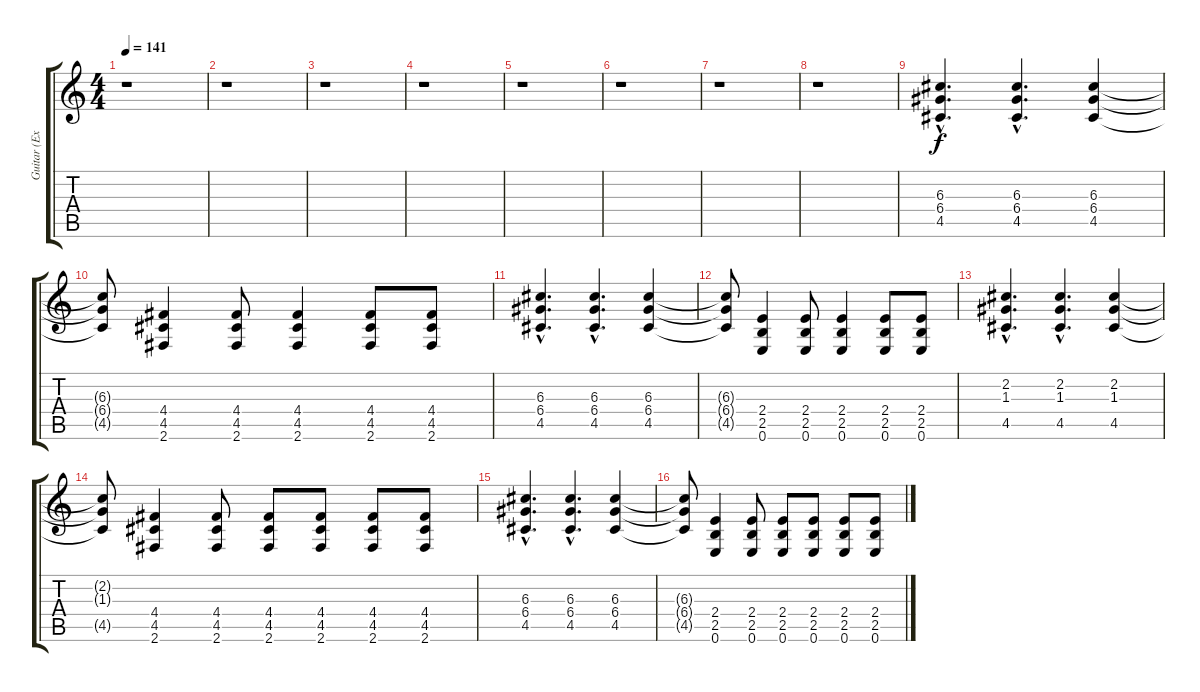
\track ("Guitar (Extra)" "Guitar (Ex") {instrument overdrivenguitar}
\staff {score tabs}
\tuning (E4 B3 G3 D3 A2 E2) {hide}
\ts (4 4)
\tempo 141
\clef g2
\ks c
r.1{dy f} |
r.1 |
r.1 |
r.1 |
r.1 |
r.1 |
r.1 |
r.1 |
(6.3{hac} 6.4{hac} 4.5{hac}).4{d} (6.3{hac} 6.4{hac} 4.5{hac}).4{d} (6.3 6.4 4.5).4 |
(6.3{t} 6.4{t} 4.5{t}).8 (4.4 4.5 2.6).4 (4.4 4.5 2.6).8 (4.4 4.5 2.6).4 (4.4 4.5 2.6).8 (4.4 4.5 2.6).8 |
(6.3{hac} 6.4{hac} 4.5{hac}).4{d} (6.3{hac} 6.4{hac} 4.5{hac}).4{d} (6.3 6.4 4.5).4 |
(6.3{t} 6.4{t} 4.5{t}).8 (2.4 2.5 0.6).4 (2.4 2.5 0.6).8 (2.4 2.5 0.6).4 (2.4 2.5 0.6).8 (2.4 2.5 0.6).8 |
(2.2{hac} 1.3{hac} 4.5{hac}).4{d} (2.2{hac} 1.3{hac} 4.5{hac}).4{d} (2.2 1.3 4.5).4 |
(2.2{t} 1.3{t} 4.5{t}).8 (4.4 4.5 2.6).4 (4.4 4.5 2.6).8 (4.4 4.5 2.6).8 (4.4 4.5 2.6).8 (4.4 4.5 2.6).8 (4.4 4.5 2.6).8 |
(6.3{hac} 6.4{hac} 4.5{hac}).4{d} (6.3{hac} 6.4{hac} 4.5{hac}).4{d} (6.3 6.4 4.5).4 |
(6.3{t} 6.4{t} 4.5{t}).8 (2.4 2.5 0.6).4 (2.4 2.5 0.6).8 (2.4 2.5 0.6).8 (2.4 2.5 0.6).8 (2.4 2.5 0.6).8 (2.4 2.5 0.6).8
